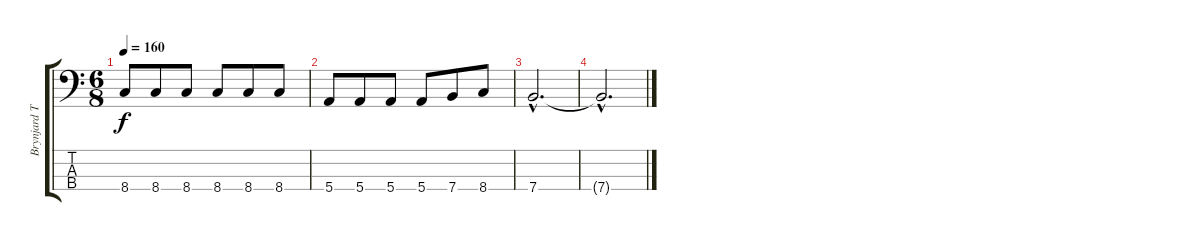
\track ("Brynjard Tristan" "Brynjard T") {instrument electricbasspick}
\staff {score tabs}
\tuning (G2 D2 A1 E1) {hide}
\ts (6 8)
\tempo 160
\clef f4
\ks c
8.4.8{dy f} 8.4.8 8.4.8 8.4.8 8.4.8 8.4.8 |
5.4.8 5.4.8 5.4.8 5.4.8 7.4.8 8.4.8 |
7.4{hac}.2{d} |
7.4{hac t}.2{d}
